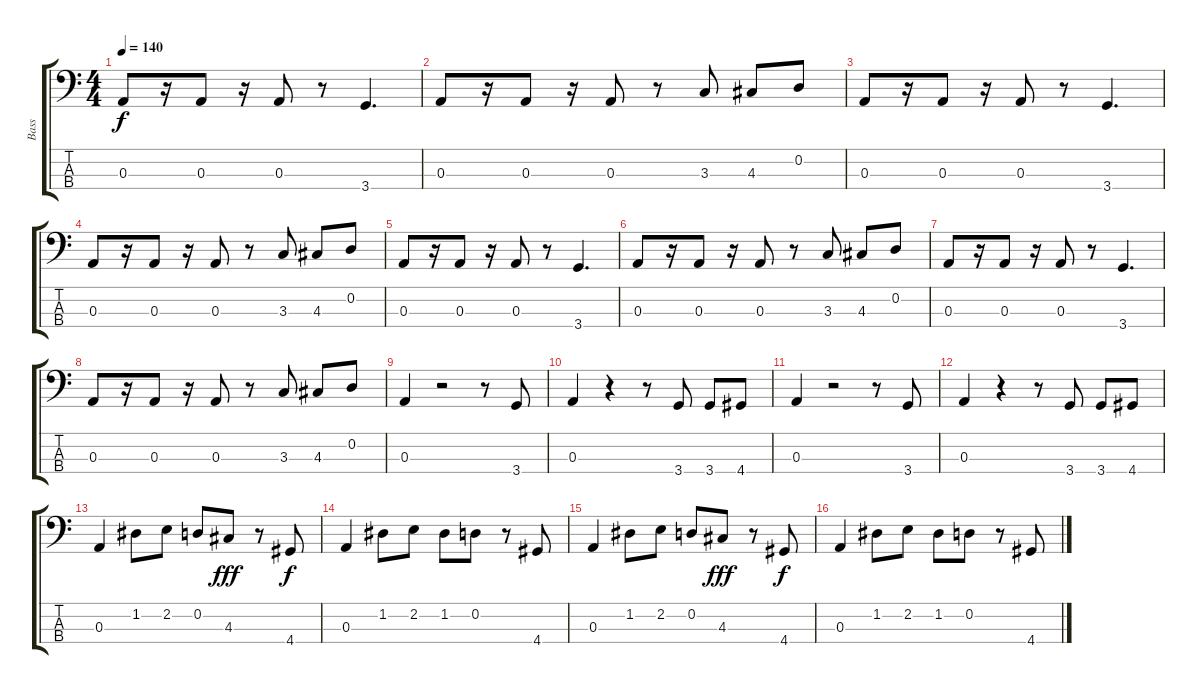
\track ("Bass" "Bass") {instrument electricbassfinger}
\staff {score tabs}
\tuning (G2 D2 A1 E1) {hide}
\ts (4 4)
\tempo 140
\clef f4
\ks c
0.3.8{dy f} r.16 0.3.8 r.16 0.3.8 r.8 3.4.4{d} |
0.3.8 r.16 0.3.8 r.16 0.3.8 r.8 3.3.8 4.3.8 0.2.8 |
0.3.8 r.16 0.3.8 r.16 0.3.8 r.8 3.4.4{d} |
0.3.8 r.16 0.3.8 r.16 0.3.8 r.8 3.3.8 4.3.8 0.2.8 |
0.3.8 r.16 0.3.8 r.16 0.3.8 r.8 3.4.4{d} |
0.3.8 r.16 0.3.8 r.16 0.3.8 r.8 3.3.8 4.3.8 0.2.8 |
0.3.8 r.16 0.3.8 r.16 0.3.8 r.8 3.4.4{d} |
0.3.8 r.16 0.3.8 r.16 0.3.8 r.8 3.3.8 4.3.8 0.2.8 |
0.3.4 r.2 r.8 3.4.8 |
0.3.4 r.4 r.8 3.4.8 3.4.8 4.4.8 |
0.3.4 r.2 r.8 3.4.8 |
0.3.4 r.4 r.8 3.4.8 3.4.8 4.4.8 |
0.3.4 1.2.8 2.2.8 0.2.8 4.3.8{dy fff} r.8 4.4.8{dy f} |
0.3.4 1.2.8 2.2.8 1.2.8 0.2.8 r.8 4.4.8 |
0.3.4 1.2.8 2.2.8 0.2.8 4.3.8{dy fff} r.8 4.4.8{dy f} |
0.3.4 1.2.8 2.2.8 1.2.8 0.2.8 r.8 4.4.8
